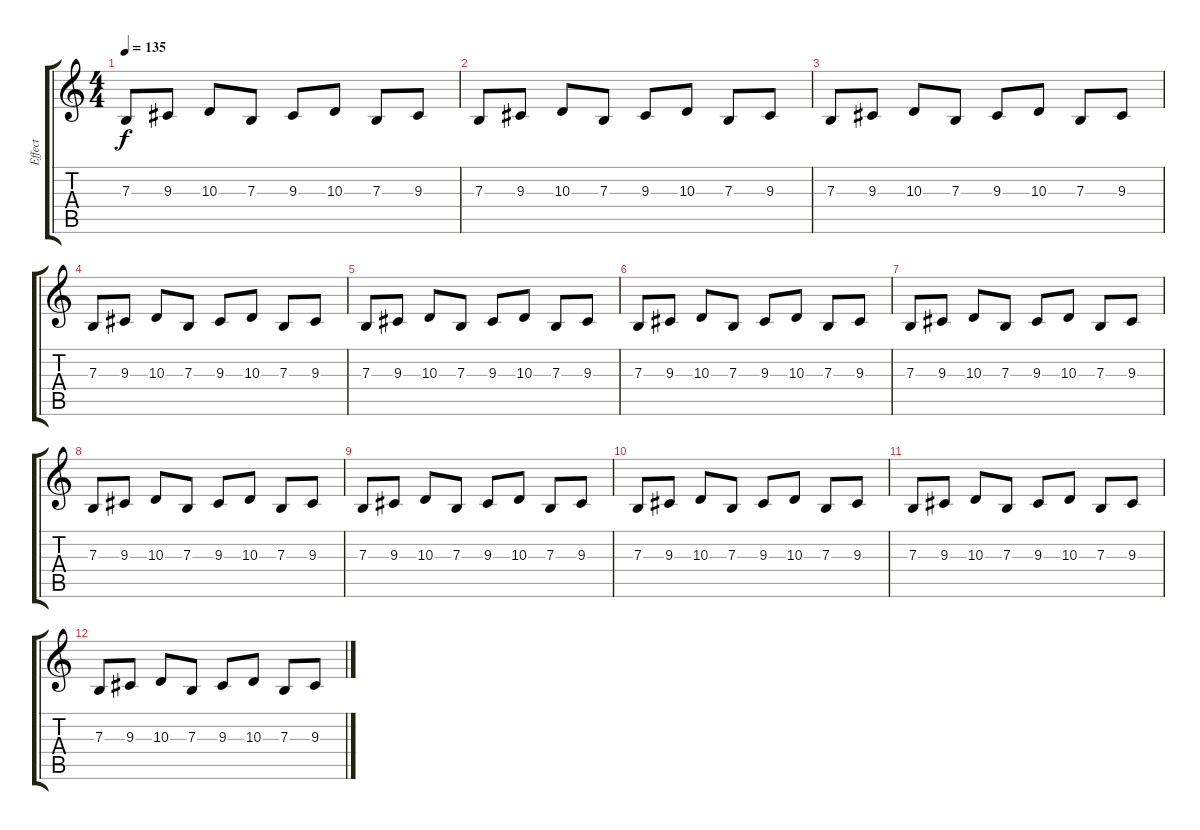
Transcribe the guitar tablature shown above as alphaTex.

\track ("Effect" "Effect") {instrument rockorgan}
\staff {score tabs}
\tuning (Db4 Ab3 E3 B2 Gb2 B1) {hide}
\ts (4 4)
\tempo 135
\clef g2
\ks c
7.3.8{dy f} 9.3.8 10.3.8 7.3.8 9.3.8 10.3.8 7.3.8 9.3.8 |
7.3.8 9.3.8 10.3.8 7.3.8 9.3.8 10.3.8 7.3.8 9.3.8 |
7.3.8{instrument honkytonkpiano} 9.3.8 10.3.8 7.3.8 9.3.8 10.3.8 7.3.8 9.3.8 |
7.3.8 9.3.8 10.3.8 7.3.8 9.3.8 10.3.8 7.3.8 9.3.8 |
7.3.8 9.3.8 10.3.8 7.3.8 9.3.8 10.3.8 7.3.8 9.3.8 |
7.3.8 9.3.8 10.3.8 7.3.8 9.3.8 10.3.8 7.3.8 9.3.8 |
7.3.8 9.3.8 10.3.8 7.3.8 9.3.8 10.3.8 7.3.8 9.3.8 |
7.3.8 9.3.8 10.3.8 7.3.8 9.3.8 10.3.8 7.3.8 9.3.8 |
7.3.8 9.3.8 10.3.8 7.3.8 9.3.8 10.3.8 7.3.8 9.3.8 |
7.3.8 9.3.8 10.3.8 7.3.8 9.3.8 10.3.8 7.3.8 9.3.8 |
7.3.8 9.3.8 10.3.8 7.3.8 9.3.8 10.3.8 7.3.8 9.3.8 |
7.3.8 9.3.8 10.3.8 7.3.8 9.3.8 10.3.8 7.3.8 9.3.8
